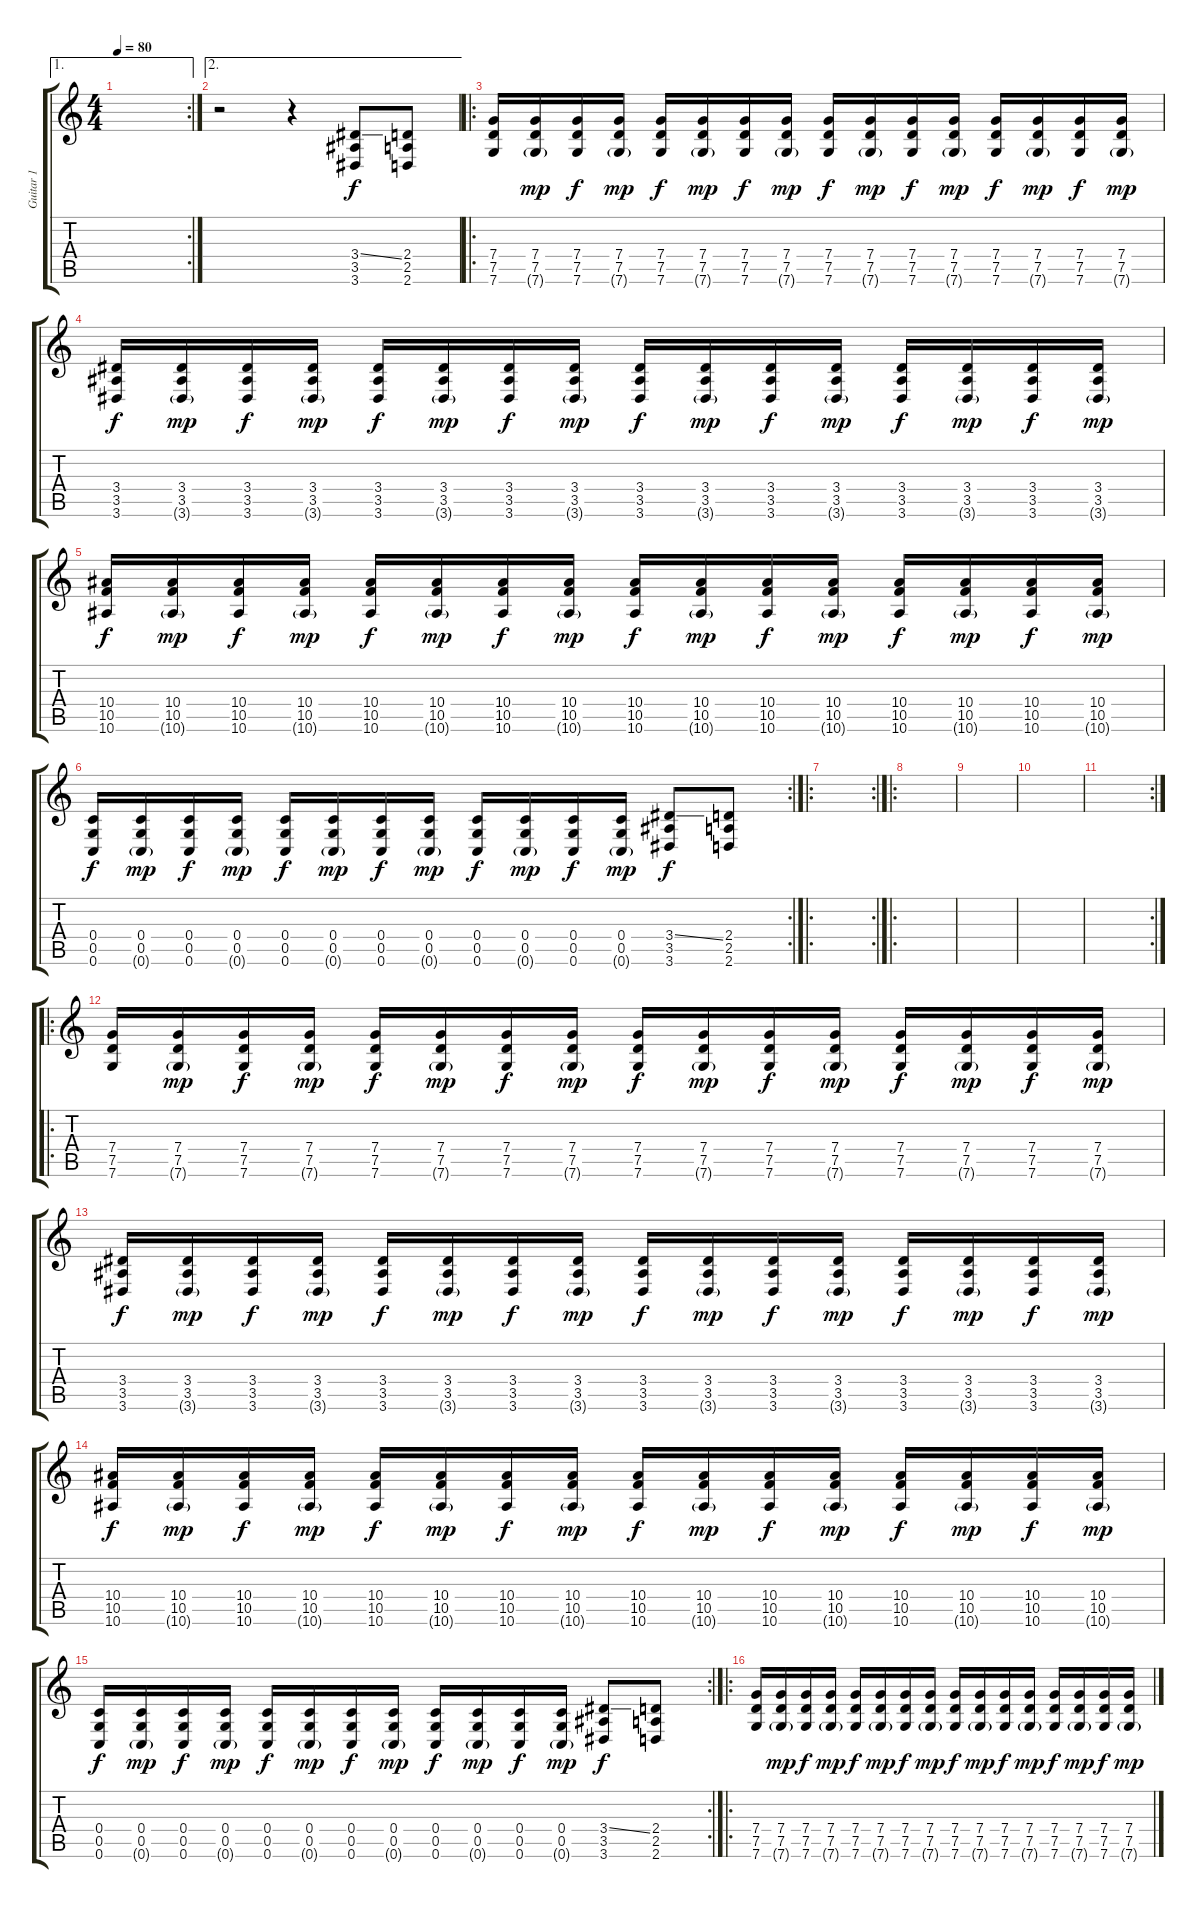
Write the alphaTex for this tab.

\track ("Guitar 1" "Guitar 1") {instrument distortionguitar}
\staff {score tabs}
\tuning (D4 A3 F3 C3 G2 C2) {hide}
\ae 1
\rc 2
\ts (4 4)
\tempo 80
\clef g2
\ks c
|
\ae 2
r.2 r.4 (3.4{ss} 3.5 3.6).8 (2.4 2.5 2.6).8 |
\ro
(7.4 7.5 7.6).16 (7.4 7.5 7.6{g}).16{dy mp} (7.4 7.5 7.6).16{dy f} (7.4 7.5 7.6{g}).16{dy mp} (7.4 7.5 7.6).16{dy f} (7.4 7.5 7.6{g}).16{dy mp} (7.4 7.5 7.6).16{dy f} (7.4 7.5 7.6{g}).16{dy mp} (7.4 7.5 7.6).16{dy f} (7.4 7.5 7.6{g}).16{dy mp} (7.4 7.5 7.6).16{dy f} (7.4 7.5 7.6{g}).16{dy mp} (7.4 7.5 7.6).16{dy f} (7.4 7.5 7.6{g}).16{dy mp} (7.4 7.5 7.6).16{dy f} (7.4 7.5 7.6{g}).16{dy mp} |
(3.4 3.5 3.6).16{dy f} (3.4 3.5 3.6{g}).16{dy mp} (3.4 3.5 3.6).16{dy f} (3.4 3.5 3.6{g}).16{dy mp} (3.4 3.5 3.6).16{dy f} (3.4 3.5 3.6{g}).16{dy mp} (3.4 3.5 3.6).16{dy f} (3.4 3.5 3.6{g}).16{dy mp} (3.4 3.5 3.6).16{dy f} (3.4 3.5 3.6{g}).16{dy mp} (3.4 3.5 3.6).16{dy f} (3.4 3.5 3.6{g}).16{dy mp} (3.4 3.5 3.6).16{dy f} (3.4 3.5 3.6{g}).16{dy mp} (3.4 3.5 3.6).16{dy f} (3.4 3.5 3.6{g}).16{dy mp} |
(10.4 10.5 10.6).16{dy f} (10.4 10.5 10.6{g}).16{dy mp} (10.4 10.5 10.6).16{dy f} (10.4 10.5 10.6{g}).16{dy mp} (10.4 10.5 10.6).16{dy f} (10.4 10.5 10.6{g}).16{dy mp} (10.4 10.5 10.6).16{dy f} (10.4 10.5 10.6{g}).16{dy mp} (10.4 10.5 10.6).16{dy f} (10.4 10.5 10.6{g}).16{dy mp} (10.4 10.5 10.6).16{dy f} (10.4 10.5 10.6{g}).16{dy mp} (10.4 10.5 10.6).16{dy f} (10.4 10.5 10.6{g}).16{dy mp} (10.4 10.5 10.6).16{dy f} (10.4 10.5 10.6{g}).16{dy mp} |
\rc 2
(0.4 0.5 0.6).16{dy f} (0.4 0.5 0.6{g}).16{dy mp} (0.4 0.5 0.6).16{dy f} (0.4 0.5 0.6{g}).16{dy mp} (0.4 0.5 0.6).16{dy f} (0.4 0.5 0.6{g}).16{dy mp} (0.4 0.5 0.6).16{dy f} (0.4 0.5 0.6{g}).16{dy mp} (0.4 0.5 0.6).16{dy f} (0.4 0.5 0.6{g}).16{dy mp} (0.4 0.5 0.6).16{dy f} (0.4 0.5 0.6{g}).16{dy mp} (3.4{ss} 3.5 3.6).8{dy f} (2.4 2.5 2.6).8 |
\ro
\rc 2
|
\ro
|
|
|
\rc 2
|
\ro
(7.4 7.5 7.6).16 (7.4 7.5 7.6{g}).16{dy mp} (7.4 7.5 7.6).16{dy f} (7.4 7.5 7.6{g}).16{dy mp} (7.4 7.5 7.6).16{dy f} (7.4 7.5 7.6{g}).16{dy mp} (7.4 7.5 7.6).16{dy f} (7.4 7.5 7.6{g}).16{dy mp} (7.4 7.5 7.6).16{dy f} (7.4 7.5 7.6{g}).16{dy mp} (7.4 7.5 7.6).16{dy f} (7.4 7.5 7.6{g}).16{dy mp} (7.4 7.5 7.6).16{dy f} (7.4 7.5 7.6{g}).16{dy mp} (7.4 7.5 7.6).16{dy f} (7.4 7.5 7.6{g}).16{dy mp} |
(3.4 3.5 3.6).16{dy f} (3.4 3.5 3.6{g}).16{dy mp} (3.4 3.5 3.6).16{dy f} (3.4 3.5 3.6{g}).16{dy mp} (3.4 3.5 3.6).16{dy f} (3.4 3.5 3.6{g}).16{dy mp} (3.4 3.5 3.6).16{dy f} (3.4 3.5 3.6{g}).16{dy mp} (3.4 3.5 3.6).16{dy f} (3.4 3.5 3.6{g}).16{dy mp} (3.4 3.5 3.6).16{dy f} (3.4 3.5 3.6{g}).16{dy mp} (3.4 3.5 3.6).16{dy f} (3.4 3.5 3.6{g}).16{dy mp} (3.4 3.5 3.6).16{dy f} (3.4 3.5 3.6{g}).16{dy mp} |
(10.4 10.5 10.6).16{dy f} (10.4 10.5 10.6{g}).16{dy mp} (10.4 10.5 10.6).16{dy f} (10.4 10.5 10.6{g}).16{dy mp} (10.4 10.5 10.6).16{dy f} (10.4 10.5 10.6{g}).16{dy mp} (10.4 10.5 10.6).16{dy f} (10.4 10.5 10.6{g}).16{dy mp} (10.4 10.5 10.6).16{dy f} (10.4 10.5 10.6{g}).16{dy mp} (10.4 10.5 10.6).16{dy f} (10.4 10.5 10.6{g}).16{dy mp} (10.4 10.5 10.6).16{dy f} (10.4 10.5 10.6{g}).16{dy mp} (10.4 10.5 10.6).16{dy f} (10.4 10.5 10.6{g}).16{dy mp} |
\rc 2
(0.4 0.5 0.6).16{dy f} (0.4 0.5 0.6{g}).16{dy mp} (0.4 0.5 0.6).16{dy f} (0.4 0.5 0.6{g}).16{dy mp} (0.4 0.5 0.6).16{dy f} (0.4 0.5 0.6{g}).16{dy mp} (0.4 0.5 0.6).16{dy f} (0.4 0.5 0.6{g}).16{dy mp} (0.4 0.5 0.6).16{dy f} (0.4 0.5 0.6{g}).16{dy mp} (0.4 0.5 0.6).16{dy f} (0.4 0.5 0.6{g}).16{dy mp} (3.4{ss} 3.5 3.6).8{dy f} (2.4 2.5 2.6).8 |
\ro
(7.4 7.5 7.6).16 (7.4 7.5 7.6{g}).16{dy mp} (7.4 7.5 7.6).16{dy f} (7.4 7.5 7.6{g}).16{dy mp} (7.4 7.5 7.6).16{dy f} (7.4 7.5 7.6{g}).16{dy mp} (7.4 7.5 7.6).16{dy f} (7.4 7.5 7.6{g}).16{dy mp} (7.4 7.5 7.6).16{dy f} (7.4 7.5 7.6{g}).16{dy mp} (7.4 7.5 7.6).16{dy f} (7.4 7.5 7.6{g}).16{dy mp} (7.4 7.5 7.6).16{dy f} (7.4 7.5 7.6{g}).16{dy mp} (7.4 7.5 7.6).16{dy f} (7.4 7.5 7.6{g}).16{dy mp}
